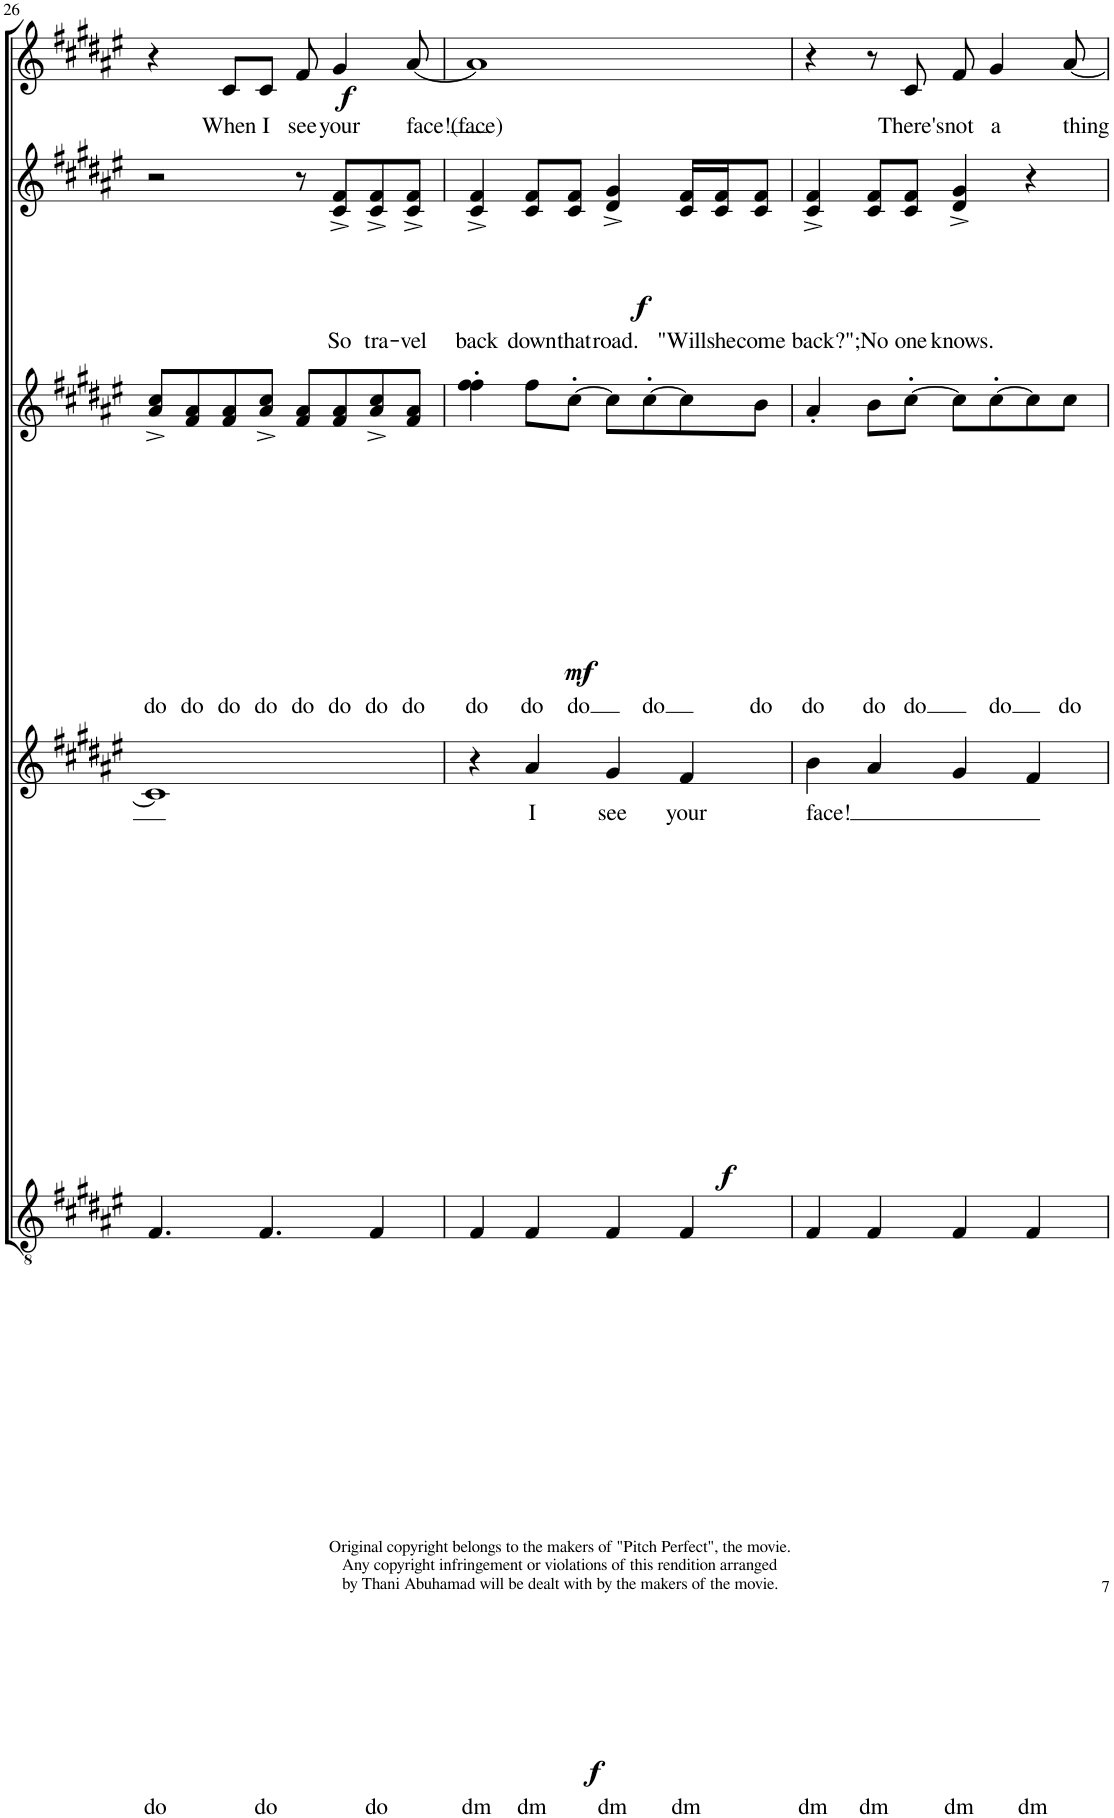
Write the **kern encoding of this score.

**kern	**text	**dynam	**kern	**text	**dynam	**kern	**text	**dynam	**kern	**text	**dynam	**kern	**text	**dynam
*part5	*part5	*part5	*part4	*part4	*part4	*part3	*part3	*part3	*part2	*part2	*part2	*part1	*part1	*part1
*staff5	*staff5	*staff5	*staff4	*staff4	*staff4	*staff3	*staff3	*staff3	*staff2	*staff2	*staff2	*staff1	*staff1	*staff1
*I"Bass	*	*	*I"Alto	*	*	*I"Mezzo	*	*	*I"Soprano	*	*	*I"Solo	*	*
*	*	*	*I'A	*	*	*	*	*	*I'S	*	*	*	*	*
!!LO:PB:g=z
*clefGv2	*	*	*clefG2	*	*	*clefG2	*	*	*clefG2	*	*	*clefG2	*	*
*k[f#c#g#d#a#e#]	*	*	*k[f#c#g#d#a#e#]	*	*	*k[f#c#g#d#a#e#]	*	*	*k[f#c#g#d#a#e#]	*	*	*k[f#c#g#d#a#e#]	*	*
*M4/4	*	*	*M4/4	*	*	*M4/4	*	*	*M4/4	*	*	*M4/4	*	*
=26	=26	=26	=26	=26	=26	=26	=26	=26	=26	=26	=26	=26	=26	=26
!	!LO:LY:b	!	!	!	!	!	!LO:LY:b	!	!	!	!	!	!	!
4.F#/	do	.	1c#]	.	.	8a#/^ 8cc#/^L	do	.	2r	.	.	4r	.	.
!	!	!	!	!	!	!	!LO:LY:b	!	!	!	!	!	!	!
.	.	.	.	.	.	8f#/ 8a#/	do	.	.	.	.	.	.	.
!	!	!	!	!	!	!	!LO:LY:b	!	!	!	!	!	!LO:LY:b	!LO:DY:b
.	.	.	.	.	.	8f#/ 8a#/	do	.	.	.	.	8c#/L	When	f
!	!LO:LY:b	!	!	!	!	!	!LO:LY:b	!	!	!	!	!	!LO:LY:b	!
4.F#/	do	.	.	.	.	8a#/^ 8cc#/^J	do	.	.	.	.	8c#/J	I	.
!	!	!	!	!	!	!	!LO:LY:b	!	!	!	!	!	!LO:LY:b	!
.	.	.	.	.	.	8f#/ 8a#/L	do	.	8r	.	.	8f#/	see	.
!	!	!	!	!	!	!	!LO:LY:b	!	!	!LO:LY:b	!LO:DY:b	!	!LO:LY:b	!
.	.	.	.	.	.	8f#/ 8a#/	do	.	8c#/^ 8f#/^L	So	f	4g#/	your	.
!	!LO:LY:b	!	!	!	!	!	!LO:LY:b	!	!	!LO:LY:b	!	!	!	!
4F#/	do	.	.	.	.	8a#/^ 8cc#/^	do	.	8c#/^ 8f#/^	tra-	.	.	.	.
!	!	!	!	!	!	!	!LO:LY:b	!	!	!LO:LY:b	!	!	!LO:LY:b	!
.	.	.	.	.	.	8f#/ 8a#/J	do	.	8c#/^ 8f#/^J	-vel	.	[8a#/	face!	.
=27	=27	=27	=27	=27	=27	=27	=27	=27	=27	=27	=27	=27	=27	=27
!	!LO:LY:b	!LO:DY:b	!	!	!	!	!LO:LY:b	!LO:DY:b	!	!LO:LY:b	!	!	!LO:LY:b	!
4F#/	dm	f	4r	.	.	4ff#\' 4ff#\'	do	mf	4c#/^ 4f#/^	back	.	1a#]	(face)	.
!	!LO:LY:b	!	!	!LO:LY:b	!LO:DY:b	!	!LO:LY:b	!	!	!LO:LY:b	!	!	!	!
4F#/	dm	.	4a#/	I	f	8ff#\L	do	.	8c#/ 8f#/L	down	.	.	.	.
!	!	!	!	!	!	!	!LO:LY:b	!	!	!LO:LY:b	!	!	!	!
.	.	.	.	.	.	[8cc#'\J	do	.	8c#/ 8f#/J	that	.	.	.	.
!	!LO:LY:b	!	!	!LO:LY:b	!	!	!	!	!	!LO:LY:b	!	!	!	!
4F#/	dm	.	4g#/	see	.	8cc#\L]	.	.	4d#/^ 4g#/^	road.	.	.	.	.
!	!	!	!	!	!	!	!LO:LY:b	!	!	!	!	!	!	!
.	.	.	.	.	.	[8cc#'\	do	.	.	.	.	.	.	.
!	!LO:LY:b	!	!	!LO:LY:b	!	!	!	!	!	!LO:LY:b	!	!	!	!
4F#/	dm	.	4f#/	your	.	8cc#\]	.	.	16c#/ 16f#/LL	"Will	.	.	.	.
!	!	!	!	!	!	!	!	!	!	!LO:LY:b	!	!	!	!
.	.	.	.	.	.	.	.	.	16c#/ 16f#/J	she	.	.	.	.
!	!	!	!	!	!	!	!LO:LY:b	!	!	!LO:LY:b	!	!	!	!
.	.	.	.	.	.	8b\J	do	.	8c#/ 8f#/J	come	.	.	.	.
=28	=28	=28	=28	=28	=28	=28	=28	=28	=28	=28	=28	=28	=28	=28
!	!LO:LY:b	!	!	!LO:LY:b	!	!	!LO:LY:b	!	!	!LO:LY:b	!	!	!	!
4F#/	dm	.	4b\	face!	.	4a#'/	do	.	4c#/^ 4f#/^	back?";	.	4r	.	.
!	!LO:LY:b	!	!	!	!	!	!LO:LY:b	!	!	!LO:LY:b	!	!	!	!
4F#/	dm	.	4a#/	.	.	8b\L	do	.	8c#/ 8f#/L	No	.	8r	.	.
!	!	!	!	!	!	!	!LO:LY:b	!	!	!LO:LY:b	!	!	!LO:LY:b	!
.	.	.	.	.	.	[8cc#'\J	do	.	8c#/ 8f#/J	one	.	8c#/	There's	.
!	!LO:LY:b	!	!	!	!	!	!	!	!	!LO:LY:b	!	!	!LO:LY:b	!
4F#/	dm	.	4g#/	.	.	8cc#\L]	.	.	4d#/^ 4g#/^	knows.	.	8f#/	not	.
!	!	!	!	!	!	!	!LO:LY:b	!	!	!	!	!	!LO:LY:b	!
.	.	.	.	.	.	[8cc#'\	do	.	.	.	.	4g#/	a	.
!	!LO:LY:b	!	!	!	!	!	!	!	!	!	!	!	!	!
4F#/	dm	.	4f#/	.	.	8cc#\]	.	.	4r	.	.	.	.	.
!	!	!	!	!	!	!	!LO:LY:b	!	!	!	!	!	!LO:LY:b	!
.	.	.	.	.	.	8cc#\J	do	.	.	.	.	[8a#/	thing	.
=	=	=	=	=	=	=	=	=	=	=	=	=	=	=
*-	*-	*-	*-	*-	*-	*-	*-	*-	*-	*-	*-	*-	*-	*-
